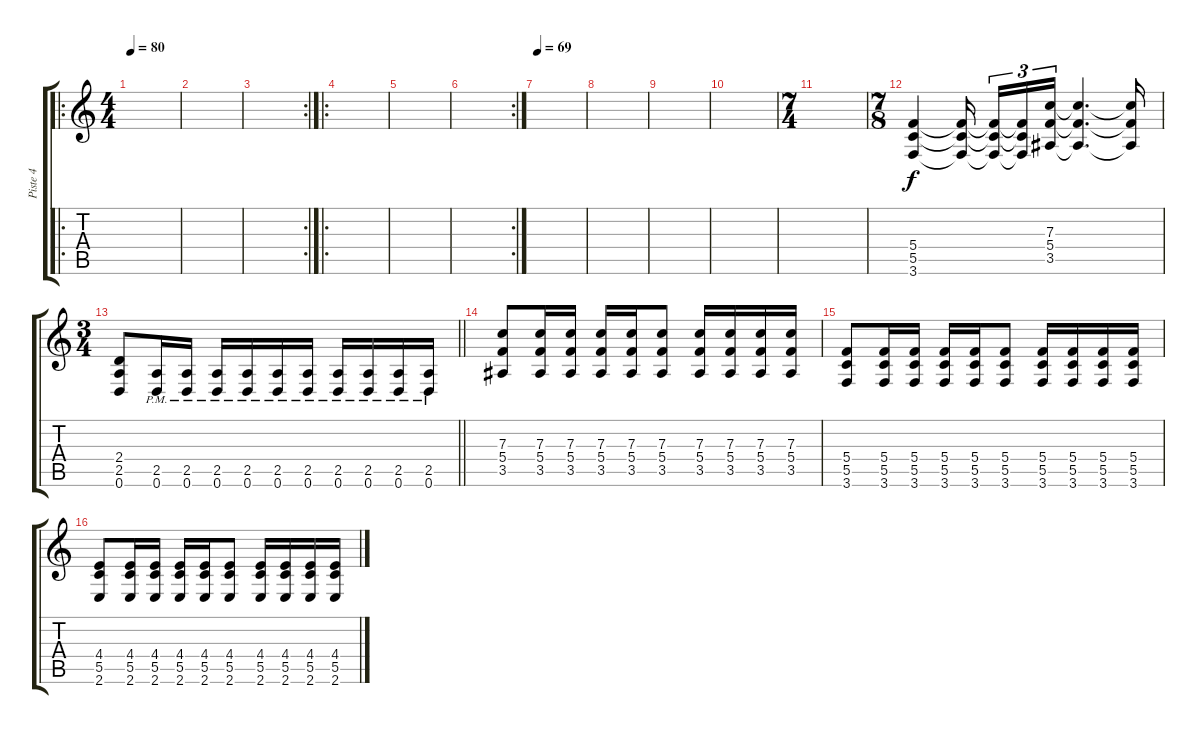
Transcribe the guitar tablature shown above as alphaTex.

\track ("Piste 4" "Piste 4") {instrument distortionguitar}
\staff {score tabs}
\tuning (D4 A3 F3 C3 G2 D2) {hide}
\ro
\ts (4 4)
\tempo 80
\clef g2
\ks c
|
|
\rc 2
|
\ro
|
|
\rc 2
|
\tempo 69
|
|
|
|
\ts (7 4)
|
\ts (7 8)
(5.4 5.5 3.6).4{volume 14} (5.4{t} 5.5{t} 3.6{t}).16{beam splitsecondary} (5.4{t} 5.5{t} 3.6{t}).16{tu (3 2)} (5.4{t} 5.5{t} 3.6{t}).16{tu (3 2)} (7.3 5.4 3.5).16{tu (3 2)} (7.3{t} 5.4{t} 3.5{t}).4{d} (7.3{t} 5.4{t} 3.5{t}).16 |
\ts (3 4)
\barLineRight lightlight
(2.4 2.5 0.6).8 (2.5{pm} 0.6).16 (2.5{pm} 0.6).16 (2.5{pm} 0.6).16 (2.5{pm} 0.6).16 (2.5{pm} 0.6).16 (2.5{pm} 0.6).16 (2.5{pm} 0.6).16 (2.5{pm} 0.6).16 (2.5{pm} 0.6).16 (2.5{pm} 0.6).16 |
(7.3 5.4 3.5).8 (7.3 5.4 3.5).16 (7.3 5.4 3.5).16 (7.3 5.4 3.5).16 (7.3 5.4 3.5).16 (7.3 5.4 3.5).8 (7.3 5.4 3.5).16 (7.3 5.4 3.5).16 (7.3 5.4 3.5).16 (7.3 5.4 3.5).16 |
(5.4 5.5 3.6).8 (5.4 5.5 3.6).16 (5.4 5.5 3.6).16 (5.4 5.5 3.6).16 (5.4 5.5 3.6).16 (5.4 5.5 3.6).8 (5.4 5.5 3.6).16 (5.4 5.5 3.6).16 (5.4 5.5 3.6).16 (5.4 5.5 3.6).16 |
(4.4 5.5 2.6).8 (4.4 5.5 2.6).16 (4.4 5.5 2.6).16 (4.4 5.5 2.6).16 (4.4 5.5 2.6).16 (4.4 5.5 2.6).8 (4.4 5.5 2.6).16 (4.4 5.5 2.6).16 (4.4 5.5 2.6).16 (4.4 5.5 2.6).16
